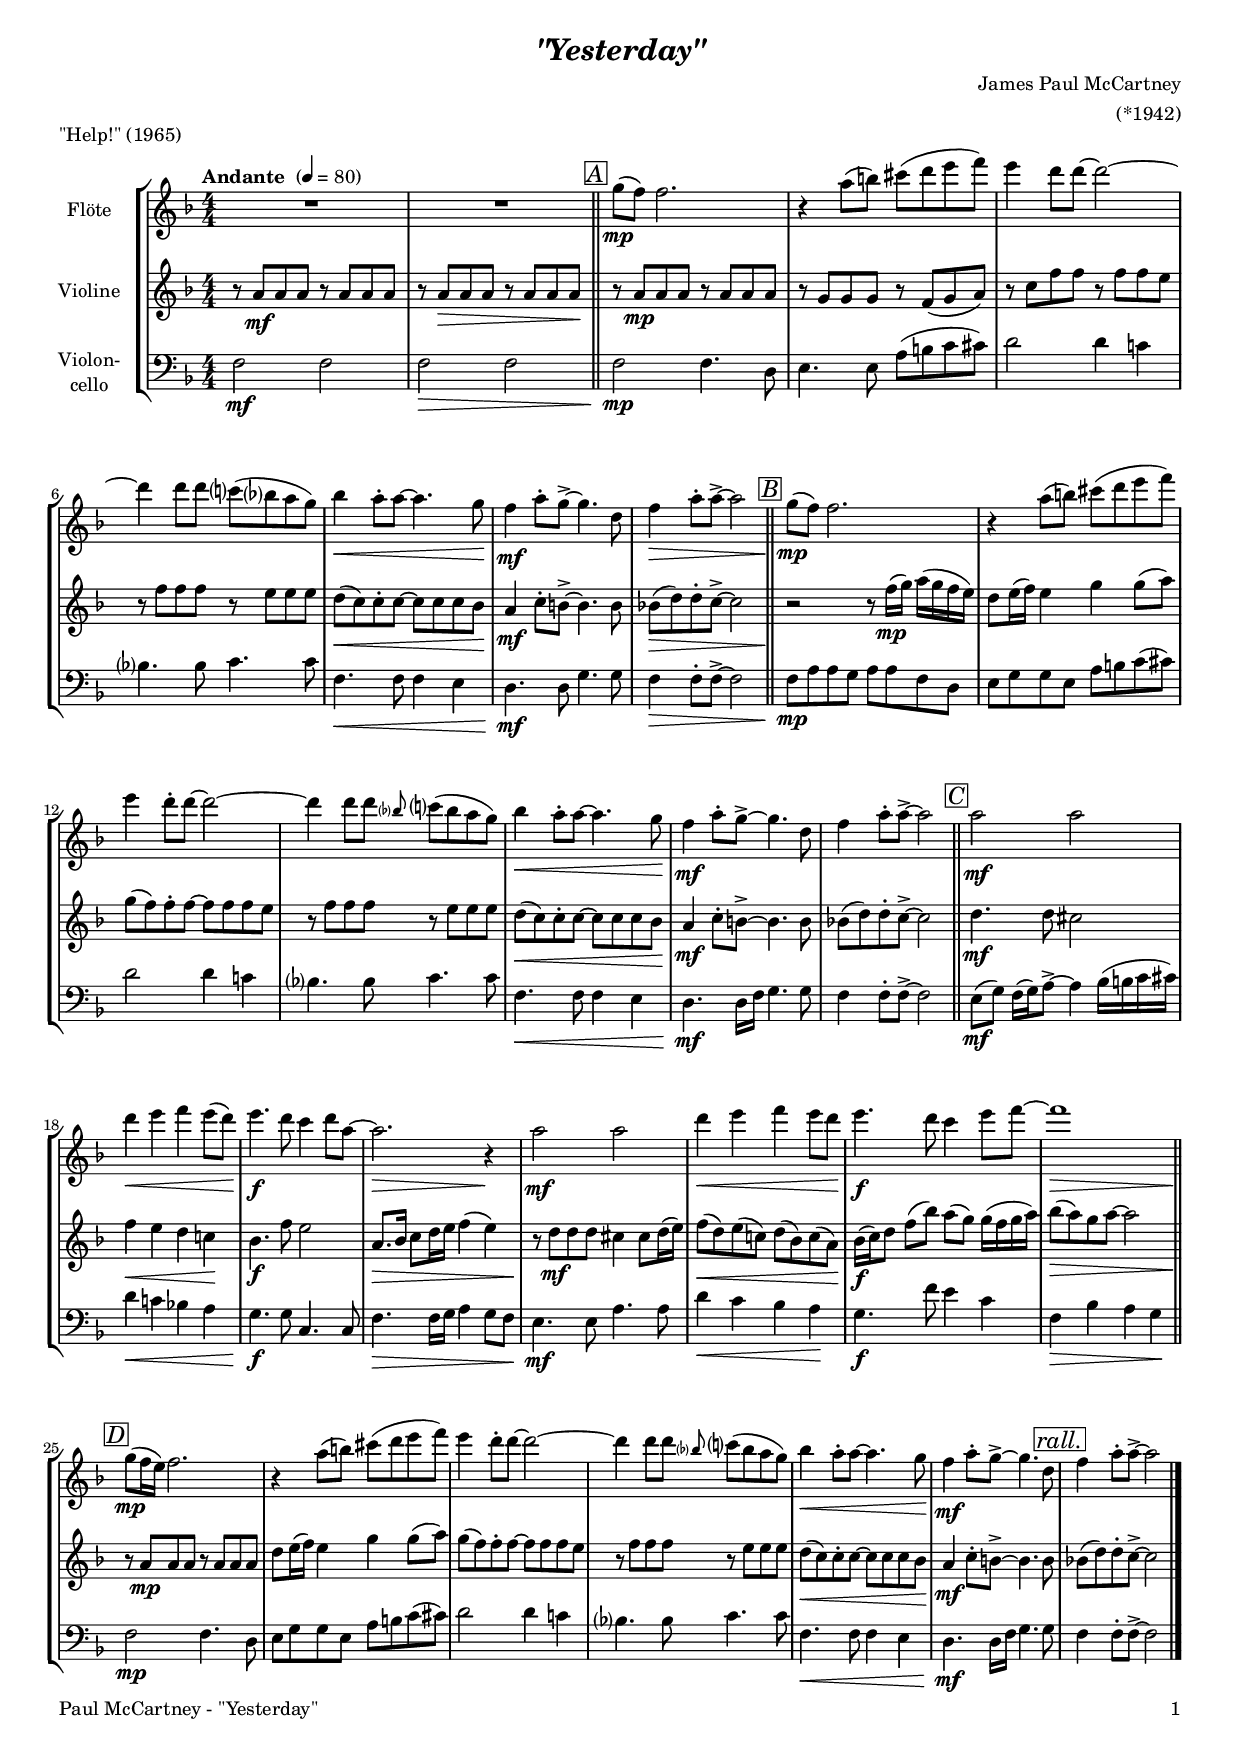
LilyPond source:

\version "2.24.4"
\include "deutsch.ly"

#(set-global-staff-size 16.5)

\header {
  title     = \markup \bold \italic "\"Yesterday\""
  composer  = "James Paul McCartney"
  arranger  = "(*1942)"
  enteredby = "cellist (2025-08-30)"
  piece     = "\"Help!\" (1965)"
}

voiceconsts = {
  \key h \minor
  \time 4/4
  \clef "treble"
  \numericTimeSignature
  \compressEmptyMeasures
  % Set default beaming for all staves
%  \set Timing.beamExceptions = #'()
%  \set Timing.baseMoment     = #(ly:make-moment 1 4)
%  \set Timing.beatStructure  = #'(1 1 1)
  \tempo "Andante " 4=80
}

mifl = "flute"
mist = "string ensemble 1"
mivl = "violin"
mivc = "cello"
mipz = "pizzicato strings"

boxa = { \bar "||" \mark \markup \box \italic "A" }
boxb = { \bar "||" \mark \markup \box \italic "B" }
boxc = { \bar "||" \mark \markup \box \italic "C" }
boxd = { \bar "||" \mark \markup \box \italic "D" }

pizz = \markup \italic "(pizz.)"
rall = \mark \markup \box \italic "rall."

va = \relative c'' {
  \voiceconsts

  R1*2 \boxa
  e8(\mp d) d2.
  r4 fis8( gis) ais( h cis d)
  cis4 h8 h~ h2~

  h4 h8 h a?( g? fis e)
  g4\< fis8-. fis~ fis4. e8\!
  d4\mf fis8-. e~-> e4. h8
  d4\> fis8-. fis~-> fis2 \boxb
  e8(\!\mp d) d2.

  r4 fis8( gis) ais( h cis d)
  cis4 h8-. h~ h2~
  h4 h8 h \grace g? a?( g fis e)
  g4\< fis8-. fis~ fis4. e8\!
  d4\mf fis8-. e~-> e4. h8
  d4 fis8-. fis~-> fis2 \boxc

  fis\mf fis
  h4\< cis d cis8( h)\!
  cis4.\f h8 a4 h8 fis~
  fis2.\> r4\!
  fis2\mf fis

  h4\< cis d cis8 h\!
  cis4.\f h8 a4 cis8 d~
  d1\> \boxd
  e,8(\!\mp d16 cis) d2.

  r4 fis8( gis) ais( h cis d)
  cis4 h8-. h~ h2~
  h4 h8 h \grace g? a?( g fis e)
  g4\< fis8-. fis~ fis4. e8\!
  d4\mf fis8-. e~-> e4. h8 \rall
  d4 fis8-. fis~-> fis2 \bar "|."
}

vb = \relative c' {
  \voiceconsts

  r8 fis\mf fis fis r fis fis fis
  r fis\> fis fis r fis fis fis\! \boxa
  r fis\mp fis fis r fis fis fis
  r e e e r d( e fis)
  r a d d r d d cis

  r d d d r cis cis cis
  h(\< a) a-. a~ a a a g\!
  fis4\mf a8-. gis~-> gis4. gis8
  g!(\> h)  h-. a~-> a2 \boxb
  r\! r8 d16(\mp e) fis( e d cis)

  h8 cis16( d) cis4 e e8( fis)
  e( d) d-. d~ d d d cis
  r d d d r cis cis cis
  h(\< a) a-. a~ a a a g\!
  fis4\mf a8-. gis~-> gis4. gis8
  g!( h)  h-. a~-> a2 \boxc

  h4.\mf h8 ais2
  d4\< cis h a!\!
  g4.\f d'8 cis2
  fis,8.\> g16 a8 h16 cis d4( cis)
  r8\! h\mf h h ais4 ais8 h16( cis)

  d8(\< h) cis( a!) h( g) a( fis)\!
  g16(\f a) h8 d( g) fis( e) e16( d e fis)
  g8(\> fis) e fis~ fis2 \boxd
  r8\! fis,\mp fis fis r fis fis fis
  
  h cis16( d) cis4 e e8( fis)
  e( d) d-. d~ d d d cis
  r d d d r cis cis cis
  h(\< a) a-. a~ a a a g\!
  fis4\mf a8-. gis~-> gis4. gis8 \rall
  g!( h)  h-. a~-> a2 \bar "|."
}

vc = \relative c {
  \voiceconsts
  \clef "bass"

  d2\mf d
  d\> d \boxa
  d\!\mp d4. h8
  cis4. cis8 fis( gis a ais)
  h2 h4 a!

  g?4. g8 a4. a8
  d,4.\< d8 d4 cis
  h4.\!\mf h8 e4. e8
  d4\> d8-. d~-> d2 \boxb
  d8\!\mp fis fis e fis fis d h

  cis e e cis fis gis a( ais)
  h2 h4 a!
  g?4. g8 a4. a8
  d,4.\< d8 d4 cis
  h4.\!\mf h16 d e4. e8
  d4 d8-. d~-> d2 \boxc

  cis8(\mf e) d16( e) fis8~-> fis4 g16( gis a ais)
  h4\< a! g! fis
  e4.\!\f e8 a,4. a8
  d4.\> d16 e fis4 e8 d
  cis4.\!\mf cis8 fis4. fis8

  h4\< a g fis\!
  e4.\f d'8 cis4 a
  d,\> g fis e\! \boxd
  d2\mp d4. h8
  
  cis e e cis fis gis a( ais)
  h2 h4 a!
  g?4. g8 a4. a8
  d,4.\< d8 d4 cis
  h4.\!\mf h16 d e4. e8 \rall
  d4 d8-. d~-> d2 \bar "|."
}


music = \new StaffGroup <<
      \new Staff {
	\set Staff.midiInstrument = \mifl
	\set Staff.instrumentName = \markup \center-column { "Flöte" }
	\transpose h d' { \va }
      }

      \new Staff {
	\set Staff.midiInstrument = \mivl
	\set Staff.instrumentName = \markup \center-column { "Violine" }
	\transpose h d' { \vb }
      }

      \new Staff {
	\set Staff.midiInstrument = \mivc
	\set Staff.instrumentName = \markup \center-column { "Violon-" "cello" }
	\transpose h d' { \vc }
      }
>>

\book {
   \paper {
    print-page-number = ##t
    print-first-page-number = ##t
    ragged-last-bottom = ##f
    oddHeaderMarkup = \markup \null
    evenHeaderMarkup = \markup \null
    oddFooterMarkup = \markup {
      \fill-line {
        \if \should-print-page-number
        "Paul McCartney - \"Yesterday\"" \fromproperty #'page:page-number-string
      }
    }
    evenFooterMarkup = \oddFooterMarkup
  } \score {
    \music
    \layout {}
  }

  \score {
    \unfoldRepeats \music

    \midi {
      \context {
        \Score
      }
    }
  }
}